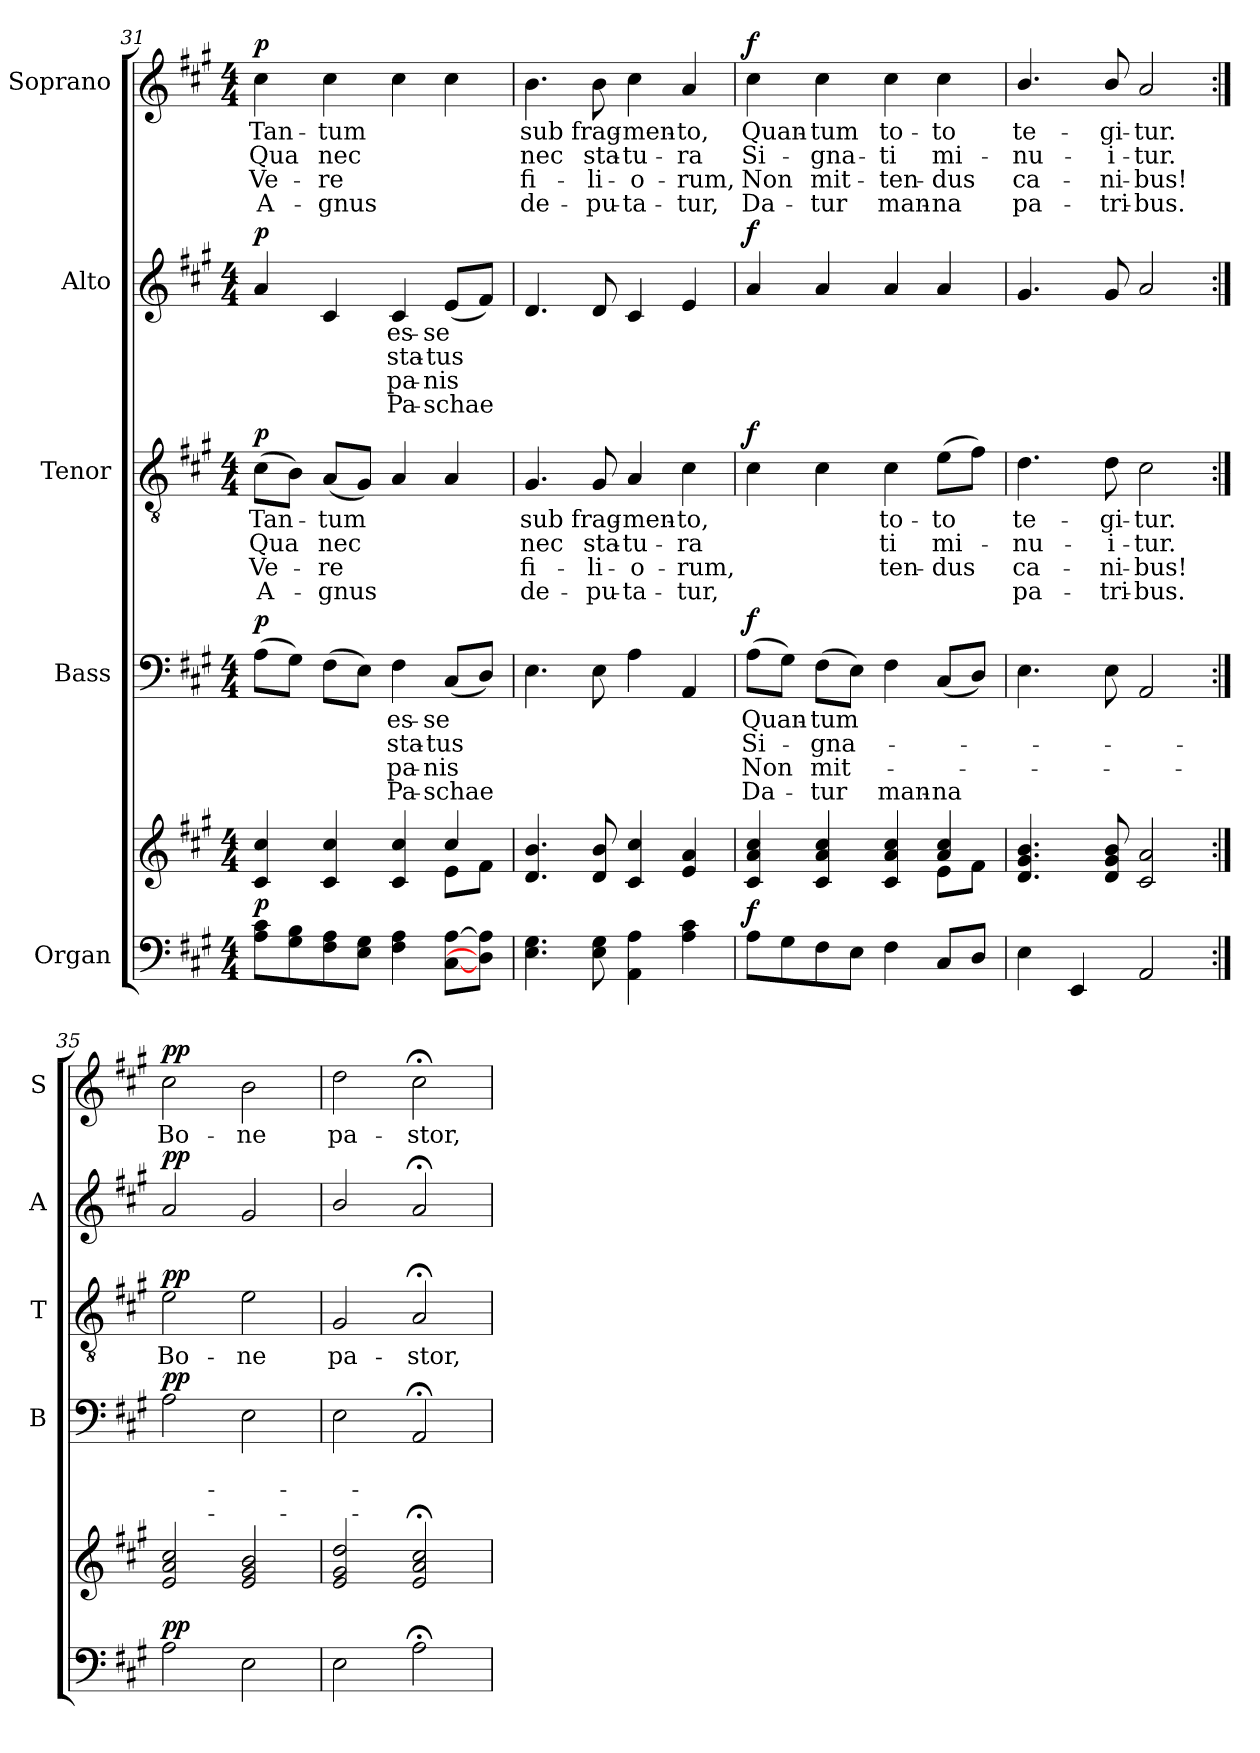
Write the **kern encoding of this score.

**kern	**kern	**dynam	**kern	**text	**text	**text	**text	**dynam	**kern	**text	**text	**text	**text	**dynam	**kern	**text	**text	**text	**text	**dynam	**kern	**text	**text	**text	**text	**dynam
*part5	*part5	*part5	*part4	*part4	*part4	*part4	*part4	*part4	*part3	*part3	*part3	*part3	*part3	*part3	*part2	*part2	*part2	*part2	*part2	*part2	*part1	*part1	*part1	*part1	*part1	*part1
*staff6	*staff5	*staff5/6	*staff4	*staff4	*staff4	*staff4	*staff4	*staff4	*staff3	*staff3	*staff3	*staff3	*staff3	*staff3	*staff2	*staff2	*staff2	*staff2	*staff2	*staff2	*staff1	*staff1	*staff1	*staff1	*staff1	*staff1
*I"Organ	*	*	*I"Bass	*	*	*	*	*	*I"Tenor	*	*	*	*	*	*I"Alto	*	*	*	*	*	*I"Soprano	*	*	*	*	*
*	*	*	*I'B	*	*	*	*	*	*I'T	*	*	*	*	*	*I'A	*	*	*	*	*	*I'S	*	*	*	*	*
!!LO:LB:g=z
*clefF4	*clefG2	*	*clefF4	*	*	*	*	*	*clefGv2	*	*	*	*	*	*clefG2	*	*	*	*	*	*clefG2	*	*	*	*	*
*k[f#c#g#]	*k[f#c#g#]	*	*k[f#c#g#]	*	*	*	*	*	*k[f#c#g#]	*	*	*	*	*	*k[f#c#g#]	*	*	*	*	*	*k[f#c#g#]	*	*	*	*	*
*A:	*A:	*	*A:	*	*	*	*	*	*A:	*	*	*	*	*	*A:	*	*	*	*	*	*A:	*	*	*	*	*
*M4/4	*M4/4	*	*M4/4	*	*	*	*	*	*M4/4	*	*	*	*	*	*M4/4	*	*	*	*	*	*M4/4	*	*	*	*	*
=31	=31	=31	=31	=31	=31	=31	=31	=31	=31	=31	=31	=31	=31	=31	=31	=31	=31	=31	=31	=31	=31	=31	=31	=31	=31	=31
*	*^	*	*	*	*	*	*	*	*	*	*	*	*	*	*	*	*	*	*	*	*	*	*	*	*	*
!	!	!	!LO:DY:a=2	!	!	!	!	!	!LO:DY:a	!	!LO:LY:b	!LO:LY:b	!LO:LY:b	!LO:LY:b	!LO:DY:a	!	!	!	!	!	!LO:DY:a	!	!LO:LY:b	!LO:LY:b	!LO:LY:b	!LO:LY:b	!LO:DY:a
8A 8c#L	4c#/ 4cc#/	2.ryy	p	(>8AL	.	.	.	.	p	(>8c#L	Tan-	Qua	Ve-	A-	p	4a	.	.	.	.	p	4cc#	Tan-	-Qua	Ve-	-A-	p
8G# 8B	.	.	.	8G#J)	.	.	.	.	.	8BJ)	.	.	.	.	.	.	.	.	.	.	.	.	.	.	.	.	.
!	!	!	!	!	!	!	!	!	!	!	!LO:LY:b	!LO:LY:b	!LO:LY:b	!LO:LY:b	!	!	!	!	!	!	!	!	!LO:LY:b	!LO:LY:b	!LO:LY:b	!LO:LY:b	!
8F# 8A	4c#/ 4cc#/	.	.	(>8F#L	.	.	.	.	.	(<8AL	tum	nec	re	gnus	.	4c#	.	.	.	.	.	4cc#	-tum	nec	re	gnus	.
8E 8G#J	.	.	.	8EJ)	.	.	.	.	.	8G#J)	.	.	.	.	.	.	.	.	.	.	.	.	.	.	.	.	.
!	!	!	!	!	!LO:LY:a	!LO:LY:a	!LO:LY:a	!LO:LY:a	!	!	!	!	!	!	!	!	!LO:LY:a	!LO:LY:a	!LO:LY:a	!LO:LY:a	!	!	!	!	!	!	!
4F# 4A	4c#/ 4cc#/	.	.	4F#	es-	-sta-	-pa-	-Pa-	.	4A	.	.	.	.	.	4c#	es-	-sta-	-pa-	-Pa-	.	4cc#	.	.	.	.	.
!	!	!	!	!	!LO:LY:a	!LO:LY:a	!LO:LY:a	!LO:LY:a	!	!	!	!	!	!	!	!	!LO:LY:a	!LO:LY:a	!LO:LY:a	!LO:LY:a	!	!	!	!	!	!	!
[8C# [8AL	4cc#/	8e\L	.	(<8C#L	-se	tus	nis	schae	.	4A	.	.	.	.	.	(<8eL	-se	tus	nis	schae	.	4cc#	.	.	.	.	.
8D] 8A]J	.	8f#\J	.	8DJ)	.	.	.	.	.	.	.	.	.	.	.	8f#J)	.	.	.	.	.	.	.	.	.	.	.
=32	=32	=32	=32	=32	=32	=32	=32	=32	=32	=32	=32	=32	=32	=32	=32	=32	=32	=32	=32	=32	=32	=32	=32	=32	=32	=32	=32
!	!	!	!	!	!	!	!	!	!	!	!LO:LY:b	!LO:LY:b	!LO:LY:b	!LO:LY:b	!	!	!	!	!	!	!	!	!LO:LY:b	!LO:LY:b	!LO:LY:b	!LO:LY:b	!
4.E 4.G#	4.d/ 4.b/	1ryy	.	4.E	.	.	.	.	.	4.G#	sub	nec	fi-	-de-	.	4.d	.	.	.	.	.	4.b	sub	nec	fi-	-de-	.
!	!	!	!	!	!	!	!	!	!	!	!LO:LY:b	!LO:LY:b	!LO:LY:b	!LO:LY:b	!	!	!	!	!	!	!	!	!LO:LY:b	!LO:LY:b	!LO:LY:b	!LO:LY:b	!
8E 8G#	8d/ 8b/	.	.	8E	.	.	.	.	.	8G#	-frag-	-sta-	-li-	-pu-	.	8d	.	.	.	.	.	8b	-frag-	-sta-	-li-	-pu-	.
!	!	!	!	!	!	!	!	!	!	!	!LO:LY:b	!LO:LY:b	!LO:LY:b	!LO:LY:b	!	!	!	!	!	!	!	!	!LO:LY:b	!LO:LY:b	!LO:LY:b	!LO:LY:b	!
4AA 4A	4c#/ 4cc#/	.	.	4A	.	.	.	.	.	4A	-men-	-tu-	-o-	-ta-	.	4c#	.	.	.	.	.	4cc#	-men-	-tu-	-o-	-ta-	.
!	!	!	!	!	!	!	!	!	!	!	!LO:LY:b	!LO:LY:b	!LO:LY:b	!LO:LY:b	!	!	!	!	!	!	!	!	!LO:LY:b	!LO:LY:b	!LO:LY:b	!LO:LY:b	!
4A 4c#	4e/ 4a/	.	.	4AA	.	.	.	.	.	4c#	-to,	ra	rum,	tur,	.	4e	.	.	.	.	.	4a	-to,	ra	rum,	tur,	.
=33	=33	=33	=33	=33	=33	=33	=33	=33	=33	=33	=33	=33	=33	=33	=33	=33	=33	=33	=33	=33	=33	=33	=33	=33	=33	=33	=33
!	!	!	!LO:DY:a=2	!	!LO:LY:a	!LO:LY:a	!LO:LY:a	!LO:LY:a	!LO:DY:a	!	!	!	!	!	!LO:DY:a	!	!	!	!	!	!LO:DY:a	!	!LO:LY:b	!LO:LY:b	!LO:LY:b	!LO:LY:b	!LO:DY:a
8AL	4c#/ 4a/ 4cc#/	2.ryy	f	(>8AL	Quan-	Si-	Non	Da-	f	4c#	.	.	.	.	f	4a	.	.	.	.	f	4cc#	Quan-	-Si-	-Non	Da-	f
8G#	.	.	.	8G#J)	.	.	.	.	.	.	.	.	.	.	.	.	.	.	.	.	.	.	.	.	.	.	.
!	!	!	!	!	!LO:LY:a	!LO:LY:a	!LO:LY:a	!LO:LY:a	!	!	!	!	!	!	!	!	!	!	!	!	!	!	!LO:LY:b	!LO:LY:b	!LO:LY:b	!LO:LY:b	!
8F#	4c#/ 4a/ 4cc#/	.	.	(>8F#L	tum	gna-	mit-	tur	.	4c#	.	.	.	.	.	4a	.	.	.	.	.	4cc#	-tum	gna-	-mit-	-tur	.
8EJ	.	.	.	8EJ)	.	.	.	.	.	.	.	.	.	.	.	.	.	.	.	.	.	.	.	.	.	.	.
!	!	!	!	!	!	!	!	!LO:LY:a	!	!	!LO:LY:b	!LO:LY:b	!LO:LY:b	!	!	!	!	!	!	!	!	!	!LO:LY:b	!LO:LY:b	!LO:LY:b	!LO:LY:b	!
4F#	4c#/ 4a/ 4cc#/	.	.	4F#	.	.	.	man-	.	4c#	to-	-ti	ten-	.	.	4a	.	.	.	.	.	4cc#	to-	-ti	ten-	-man-	.
!	!	!	!	!	!	!	!	!LO:LY:a	!	!	!LO:LY:b	!LO:LY:b	!LO:LY:b	!	!	!	!	!	!	!	!	!	!LO:LY:b	!LO:LY:b	!LO:LY:b	!LO:LY:b	!
8C#L	4a/ 4cc#/	8e\L	.	(<8C#L	.	.	.	-na	.	(>8eL	-to	mi-	dus	.	.	4a	.	.	.	.	.	4cc#	-to	mi-	-dus	na	.
8DJ	.	8f#\J	.	8DJ)	.	.	.	.	.	8f#J)	.	.	.	.	.	.	.	.	.	.	.	.	.	.	.	.	.
=34	=34	=34	=34	=34	=34	=34	=34	=34	=34	=34	=34	=34	=34	=34	=34	=34	=34	=34	=34	=34	=34	=34	=34	=34	=34	=34	=34
!	!	!	!	!	!	!	!	!	!	!	!LO:LY:b	!LO:LY:b	!LO:LY:b	!LO:LY:b	!	!	!	!	!	!	!	!	!LO:LY:b	!LO:LY:b	!LO:LY:b	!LO:LY:b	!
4E	4.d/ 4.g#/ 4.b/	1ryy	.	4.E	.	.	.	.	.	4.d	te-	-nu-	-ca-	-pa-	.	4.g#	.	.	.	.	.	4.b/	te-	-nu-	-ca-	-pa-	.
4EE	.	.	.	.	.	.	.	.	.	.	.	.	.	.	.	.	.	.	.	.	.	.	.	.	.	.	.
!	!	!	!	!	!	!	!	!	!	!	!LO:LY:b	!LO:LY:b	!LO:LY:b	!LO:LY:b	!	!	!	!	!	!	!	!	!LO:LY:b	!LO:LY:b	!LO:LY:b	!LO:LY:b	!
.	8d/ 8g#/ 8b/	.	.	8E	.	.	.	.	.	8d	-gi-	-i-	-ni-	-tri-	.	8g#	.	.	.	.	.	8b/	-gi-	-i-	-ni-	-tri-	.
!	!	!	!	!	!	!	!	!	!	!	!LO:LY:b	!LO:LY:b	!LO:LY:b	!LO:LY:b	!	!	!	!	!	!	!	!	!LO:LY:b	!LO:LY:b	!LO:LY:b	!LO:LY:b	!
2AA	2c#/ 2a/	.	.	2AA	.	.	.	.	.	2c#	-tur.	tur.	bus!	bus.	.	2a	.	.	.	.	.	2a	-tur.	tur.	bus!	bus.	.
=35:|!	=35:|!	=35:|!	=35:|!	=35:|!	=35:|!	=35:|!	=35:|!	=35:|!	=35:|!	=35:|!	=35:|!	=35:|!	=35:|!	=35:|!	=35:|!	=35:|!	=35:|!	=35:|!	=35:|!	=35:|!	=35:|!	=35:|!	=35:|!	=35:|!	=35:|!	=35:|!	=35:|!
!	!	!	!LO:DY:a=2	!	!	!	!	!	!LO:DY:a	!	!LO:LY:b	!	!	!	!LO:DY:a	!	!	!	!	!	!LO:DY:a	!	!LO:LY:b	!	!	!	!LO:DY:b
2A	2e/ 2a/ 2cc#/	1ryy	pp	2A	.	.	.	.	pp	2e	Bo-	.	.	.	pp	2a	.	.	.	.	pp	2cc#	Bo-	.	.	.	pp
!	!	!	!	!	!	!	!	!	!	!	!LO:LY:b	!	!	!	!	!	!	!	!	!	!	!	!LO:LY:b	!	!	!	!
2E	2e/ 2g#/ 2b/	.	.	2E	.	.	.	.	.	2e	-ne	.	.	.	.	2g#	.	.	.	.	.	2b	-ne	.	.	.	.
=36	=36	=36	=36	=36	=36	=36	=36	=36	=36	=36	=36	=36	=36	=36	=36	=36	=36	=36	=36	=36	=36	=36	=36	=36	=36	=36	=36
!	!	!	!	!	!	!	!	!	!	!	!LO:LY:b	!	!	!	!	!	!	!	!	!	!	!	!LO:LY:b	!	!	!	!
2E	2e/ 2g#/ 2dd/	1ryy	.	2E	.	.	.	.	.	2G#	pa-	.	.	.	.	2b/	.	.	.	.	.	2dd	pa-	.	.	.	.
!	!	!	!	!	!	!	!	!	!	!	!LO:LY:b	!	!	!	!	!	!	!	!	!	!	!	!LO:LY:b	!	!	!	!
2A;	2e/;< 2a/;< 2cc#/;<	.	.	2AA;<	.	.	.	.	.	2A;<	-stor,	.	.	.	.	2a;<	.	.	.	.	.	2cc#;<	-stor,	.	.	.	.
*	*v	*v	*	*	*	*	*	*	*	*	*	*	*	*	*	*	*	*	*	*	*	*	*	*	*	*	*
=	=	=	=	=	=	=	=	=	=	=	=	=	=	=	=	=	=	=	=	=	=	=	=	=	=	=
*-	*-	*-	*-	*-	*-	*-	*-	*-	*-	*-	*-	*-	*-	*-	*-	*-	*-	*-	*-	*-	*-	*-	*-	*-	*-	*-
